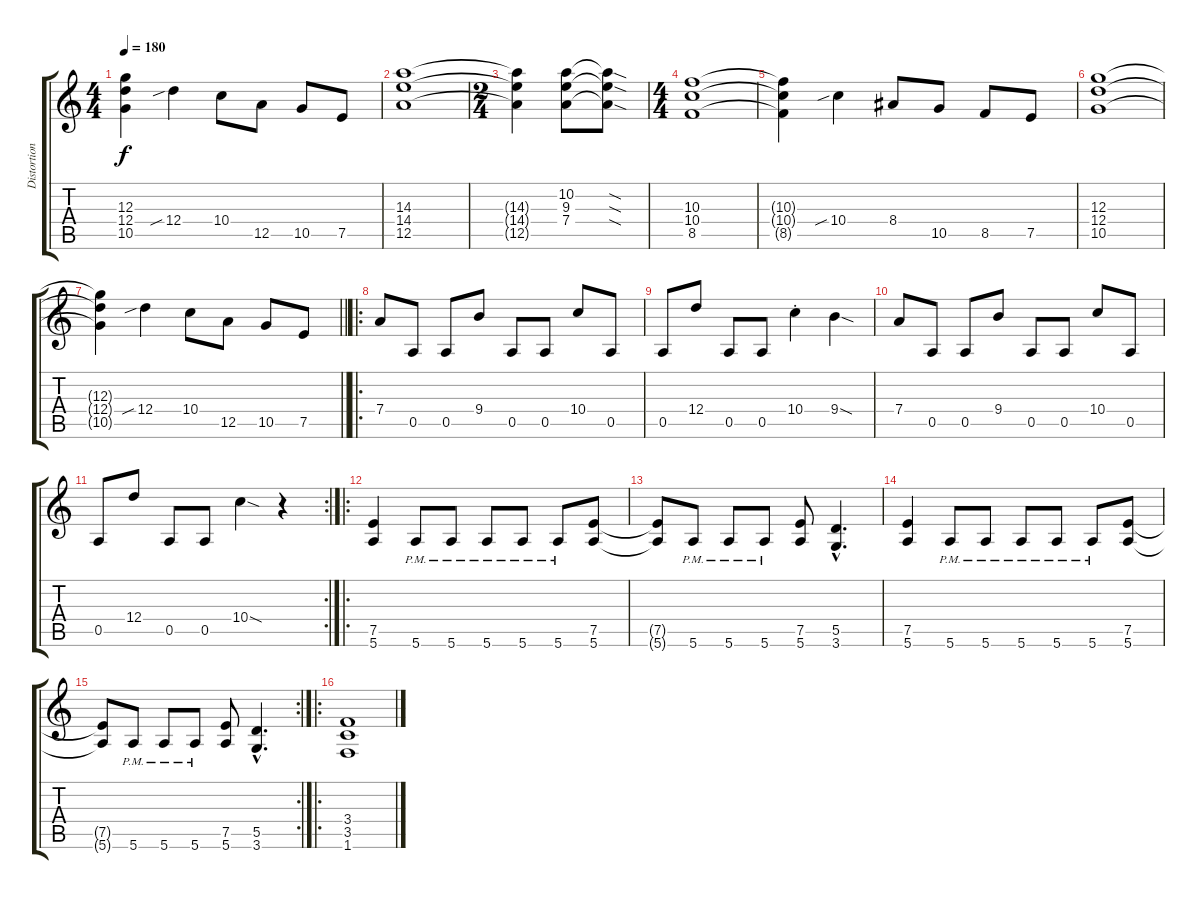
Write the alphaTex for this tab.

\track ("Distortion Guitar - Roberto Alvarez" "Distortion") {instrument distortionguitar}
\staff {score tabs}
\tuning (E4 B3 G3 D3 A2 E2) {hide}
\ts (4 4)
\tempo 180
\clef g2
\ks c
(12.3{t} 12.4{t} 10.5{t}).4{dy f} 12.4{sib}.4 10.4.8 12.5.8 10.5.8 7.5.8 |
(14.3 14.4 12.5).1 |
\ts (2 4)
(14.3{t} 14.4{t} 12.5{t}).4 (10.2 9.3 7.4).8 (10.2{sod t} 9.3{sod t} 7.4{sod t}).8 |
\ts (4 4)
(10.3 10.4 8.5).1 |
(10.3{t} 10.4{t} 8.5{t}).4 10.4{sib}.4 8.4.8 10.5.8 8.5.8 7.5.8 |
(12.3 12.4 10.5).1 |
\barLineRight lightlight
(12.3{t} 12.4{t} 10.5{t}).4 12.4{sib}.4 10.4.8 12.5.8 10.5.8 7.5.8 |
\ro
7.4.8 0.5.8 0.5.8 9.4.8 0.5.8 0.5.8 10.4.8 0.5.8 |
0.5.8 12.4.8 0.5.8 0.5.8 10.4{st}.4 9.4{sod}.4 |
7.4.8 0.5.8 0.5.8 9.4.8 0.5.8 0.5.8 10.4.8 0.5.8 |
\rc 2
0.5.8 12.4.8 0.5.8 0.5.8 10.4{sod}.4 r.4 |
\ro
(7.5 5.6).4 5.6{pm}.8 5.6{pm}.8 5.6{pm}.8 5.6{pm}.8 5.6{pm}.8 (7.5 5.6).8 |
(7.5{t} 5.6{t}).8 5.6{pm}.8 5.6{pm}.8 5.6{pm}.8 (7.5 5.6).8 (5.5{hac} 3.6{hac}).4{d} |
(7.5 5.6).4 5.6{pm}.8 5.6{pm}.8 5.6{pm}.8 5.6{pm}.8 5.6{pm}.8 (7.5 5.6).8 |
\rc 2
(7.5{t} 5.6{t}).8 5.6{pm}.8 5.6{pm}.8 5.6{pm}.8 (7.5 5.6).8 (5.5{hac} 3.6{hac}).4{d} |
\ro
(3.4 3.5 1.6).1
